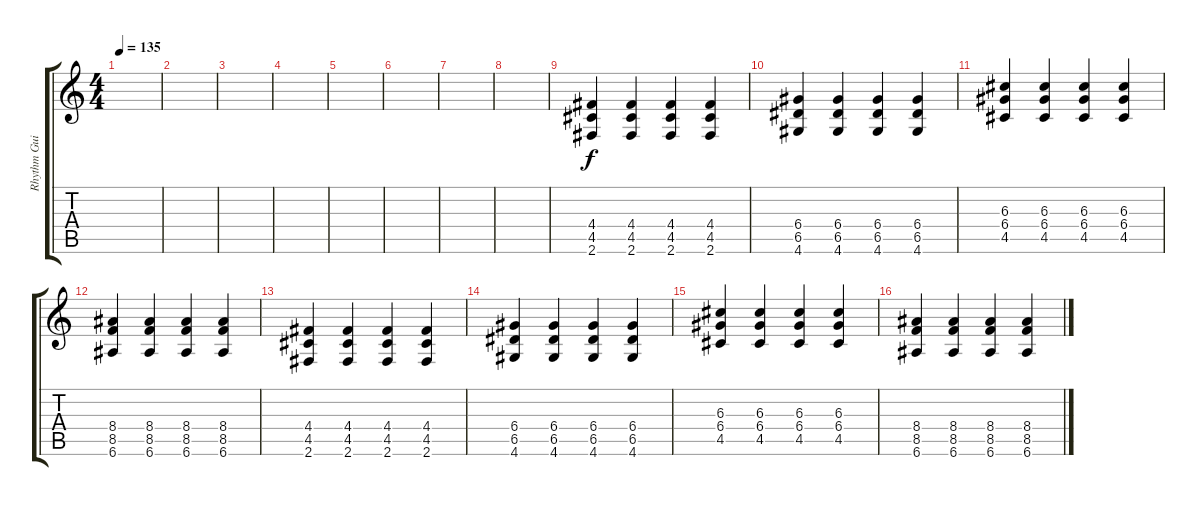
\track ("Rhythm Guitar" "Rhythm Gui") {instrument overdrivenguitar}
\staff {score tabs}
\tuning (E4 B3 G3 D3 A2 E2) {hide}
\ts (4 4)
\tempo 135
\clef g2
\ks c
|
|
|
|
|
|
|
|
(4.4 4.5 2.6).4 (4.4 4.5 2.6).4 (4.4 4.5 2.6).4 (4.4 4.5 2.6).4 |
(6.4 6.5 4.6).4 (6.4 6.5 4.6).4 (6.4 6.5 4.6).4 (6.4 6.5 4.6).4 |
(6.3 6.4 4.5).4 (6.3 6.4 4.5).4 (6.3 6.4 4.5).4 (6.3 6.4 4.5).4 |
(8.4 8.5 6.6).4 (8.4 8.5 6.6).4 (8.4 8.5 6.6).4 (8.4 8.5 6.6).4 |
(4.4 4.5 2.6).4 (4.4 4.5 2.6).4 (4.4 4.5 2.6).4 (4.4 4.5 2.6).4 |
(6.4 6.5 4.6).4 (6.4 6.5 4.6).4 (6.4 6.5 4.6).4 (6.4 6.5 4.6).4 |
(6.3 6.4 4.5).4 (6.3 6.4 4.5).4 (6.3 6.4 4.5).4 (6.3 6.4 4.5).4 |
(8.4 8.5 6.6).4 (8.4 8.5 6.6).4 (8.4 8.5 6.6).4 (8.4 8.5 6.6).4
